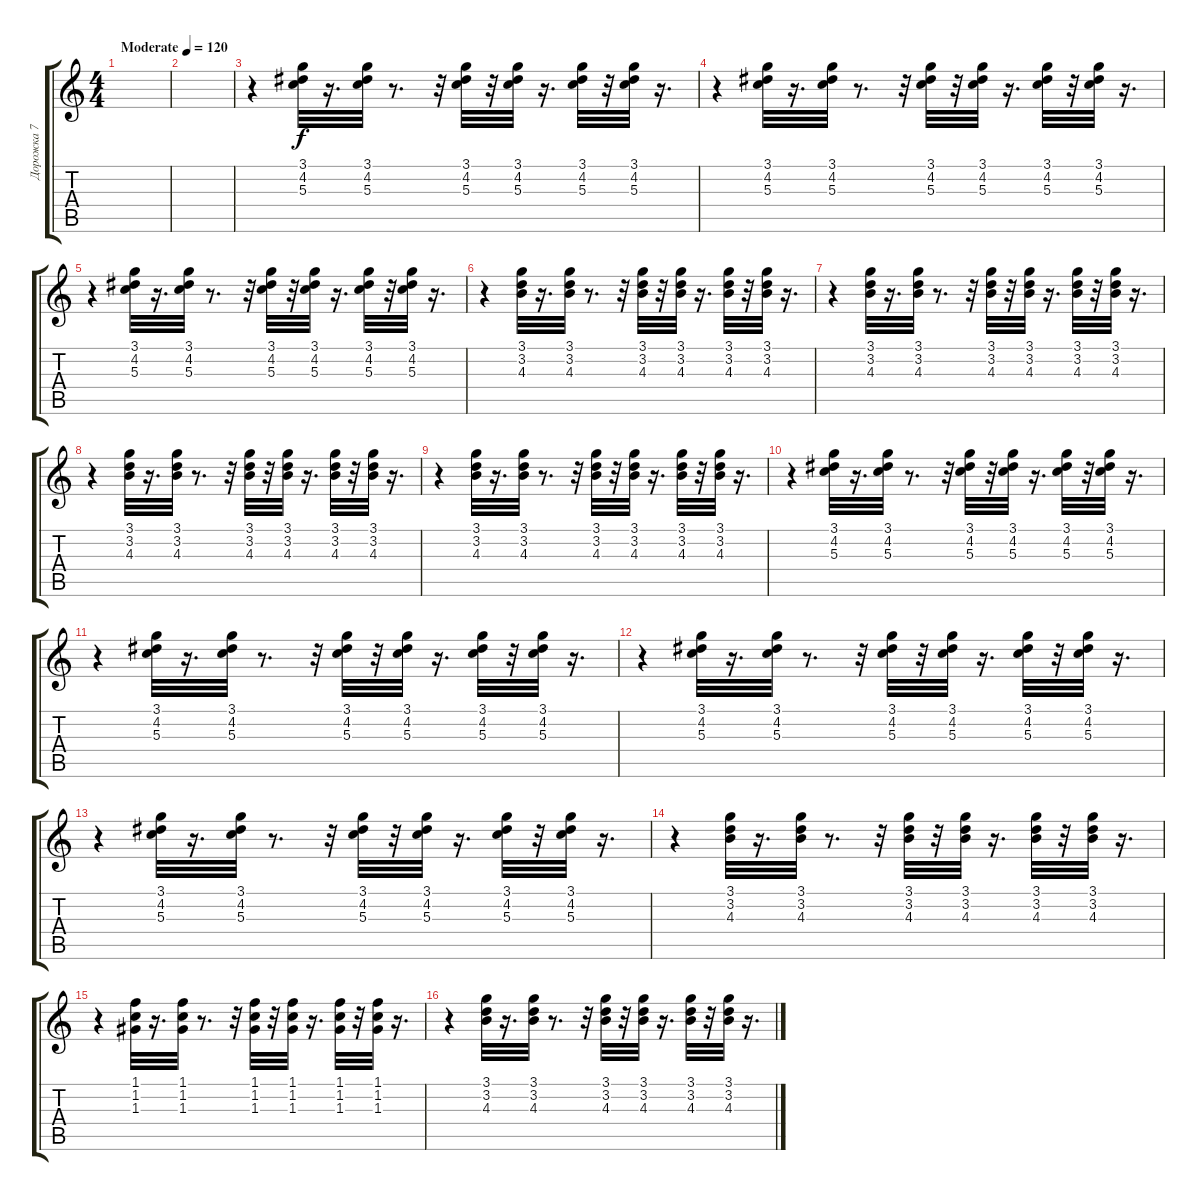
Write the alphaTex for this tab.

\track ("Дорожка 7" "Дорожка 7") {instrument synthbass1}
\staff {score tabs}
\tuning (E4 B3 G3 D3 A2 E2) {hide}
\ts (4 4)
\tempo (120 "Moderate")
\clef g2
\ks c
|
|
r.4 (3.1 4.2 5.3).32{balance 8} r.16{d} (3.1 4.2 5.3).32 r.8{d} r.32 (3.1 4.2 5.3).32 r.32 (3.1 4.2 5.3).32 r.16{d} (3.1 4.2 5.3).32 r.32 (3.1 4.2 5.3).32 r.16{d} |
r.4 (3.1 4.2 5.3).32{balance 8} r.16{d} (3.1 4.2 5.3).32 r.8{d} r.32 (3.1 4.2 5.3).32 r.32 (3.1 4.2 5.3).32 r.16{d} (3.1 4.2 5.3).32 r.32 (3.1 4.2 5.3).32 r.16{d} |
r.4 (3.1 4.2 5.3).32{balance 8} r.16{d} (3.1 4.2 5.3).32 r.8{d} r.32 (3.1 4.2 5.3).32 r.32 (3.1 4.2 5.3).32 r.16{d} (3.1 4.2 5.3).32 r.32 (3.1 4.2 5.3).32 r.16{d} |
r.4 (3.1 3.2 4.3).32{balance 8} r.16{d} (3.1 3.2 4.3).32 r.8{d} r.32 (3.1 3.2 4.3).32 r.32 (3.1 3.2 4.3).32 r.16{d} (3.1 3.2 4.3).32 r.32 (3.1 3.2 4.3).32 r.16{d} |
r.4 (3.1 3.2 4.3).32{balance 8} r.16{d} (3.1 3.2 4.3).32 r.8{d} r.32 (3.1 3.2 4.3).32 r.32 (3.1 3.2 4.3).32 r.16{d} (3.1 3.2 4.3).32 r.32 (3.1 3.2 4.3).32 r.16{d} |
r.4 (3.1 3.2 4.3).32{balance 8} r.16{d} (3.1 3.2 4.3).32 r.8{d} r.32 (3.1 3.2 4.3).32 r.32 (3.1 3.2 4.3).32 r.16{d} (3.1 3.2 4.3).32 r.32 (3.1 3.2 4.3).32 r.16{d} |
r.4 (3.1 3.2 4.3).32{balance 8} r.16{d} (3.1 3.2 4.3).32 r.8{d} r.32 (3.1 3.2 4.3).32 r.32 (3.1 3.2 4.3).32 r.16{d} (3.1 3.2 4.3).32 r.32 (3.1 3.2 4.3).32 r.16{d} |
r.4 (3.1 4.2 5.3).32{balance 8} r.16{d} (3.1 4.2 5.3).32 r.8{d} r.32 (3.1 4.2 5.3).32 r.32 (3.1 4.2 5.3).32 r.16{d} (3.1 4.2 5.3).32 r.32 (3.1 4.2 5.3).32 r.16{d} |
r.4 (3.1 4.2 5.3).32{balance 8} r.16{d} (3.1 4.2 5.3).32 r.8{d} r.32 (3.1 4.2 5.3).32 r.32 (3.1 4.2 5.3).32 r.16{d} (3.1 4.2 5.3).32 r.32 (3.1 4.2 5.3).32 r.16{d} |
r.4 (3.1 4.2 5.3).32{balance 8} r.16{d} (3.1 4.2 5.3).32 r.8{d} r.32 (3.1 4.2 5.3).32 r.32 (3.1 4.2 5.3).32 r.16{d} (3.1 4.2 5.3).32 r.32 (3.1 4.2 5.3).32 r.16{d} |
r.4 (3.1 4.2 5.3).32{balance 8} r.16{d} (3.1 4.2 5.3).32 r.8{d} r.32 (3.1 4.2 5.3).32 r.32 (3.1 4.2 5.3).32 r.16{d} (3.1 4.2 5.3).32 r.32 (3.1 4.2 5.3).32 r.16{d} |
r.4 (3.1 3.2 4.3).32{balance 8} r.16{d} (3.1 3.2 4.3).32 r.8{d} r.32 (3.1 3.2 4.3).32 r.32 (3.1 3.2 4.3).32 r.16{d} (3.1 3.2 4.3).32 r.32 (3.1 3.2 4.3).32 r.16{d} |
r.4 (1.1 1.2 1.3).32{balance 8} r.16{d} (1.1 1.2 1.3).32 r.8{d} r.32 (1.1 1.2 1.3).32 r.32 (1.1 1.2 1.3).32 r.16{d} (1.1 1.2 1.3).32 r.32 (1.1 1.2 1.3).32 r.16{d} |
r.4 (3.1 3.2 4.3).32{balance 8} r.16{d} (3.1 3.2 4.3).32 r.8{d} r.32 (3.1 3.2 4.3).32 r.32 (3.1 3.2 4.3).32 r.16{d} (3.1 3.2 4.3).32 r.32 (3.1 3.2 4.3).32 r.16{d}
